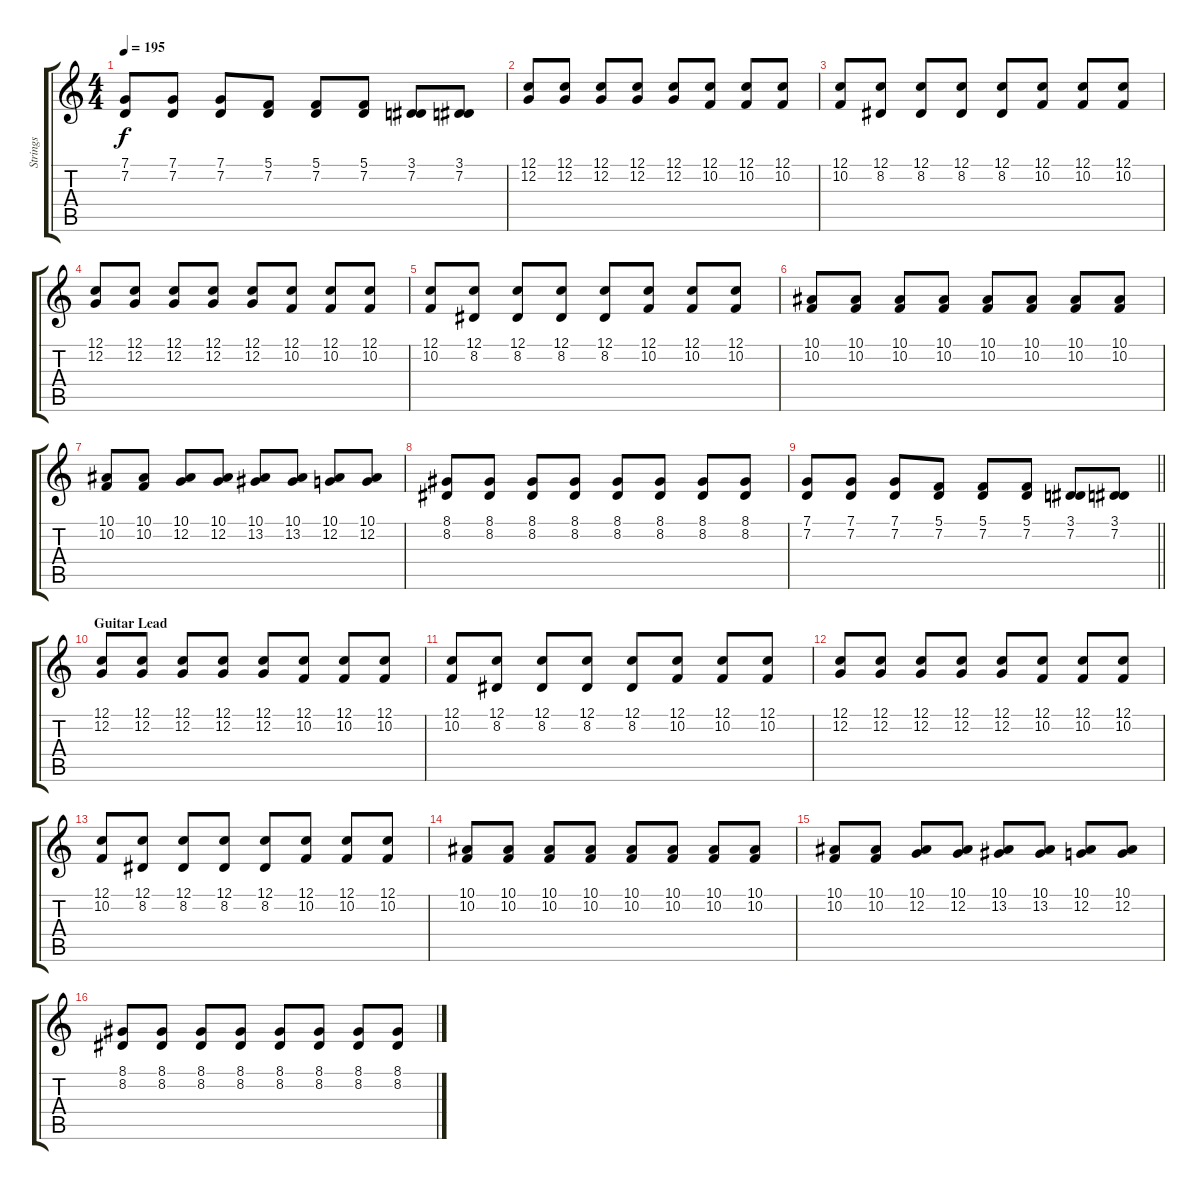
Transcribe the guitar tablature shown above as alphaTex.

\track ("Strings" "Strings") {instrument stringensemble1}
\staff {score tabs}
\tuning (C4 G3 Eb3 Bb2 F2 C2) {hide}
\ts (4 4)
\tempo 195
\clef g2
\ks c
(7.1 7.2).8{dy f} (7.1 7.2).8 (7.1 7.2).8 (5.1 7.2).8 (5.1 7.2).8 (5.1 7.2).8 (3.1 7.2).8 (3.1 7.2).8 |
(12.1 12.2).8 (12.1 12.2).8 (12.1 12.2).8 (12.1 12.2).8 (12.1 12.2).8 (12.1 10.2).8 (12.1 10.2).8 (12.1 10.2).8 |
(12.1 10.2).8 (12.1 8.2).8 (12.1 8.2).8 (12.1 8.2).8 (12.1 8.2).8 (12.1 10.2).8 (12.1 10.2).8 (12.1 10.2).8 |
(12.1 12.2).8 (12.1 12.2).8 (12.1 12.2).8 (12.1 12.2).8 (12.1 12.2).8 (12.1 10.2).8 (12.1 10.2).8 (12.1 10.2).8 |
(12.1 10.2).8 (12.1 8.2).8 (12.1 8.2).8 (12.1 8.2).8 (12.1 8.2).8 (12.1 10.2).8 (12.1 10.2).8 (12.1 10.2).8 |
(10.1 10.2).8 (10.1 10.2).8 (10.1 10.2).8 (10.1 10.2).8 (10.1 10.2).8 (10.1 10.2).8 (10.1 10.2).8 (10.1 10.2).8 |
(10.1 10.2).8 (10.1 10.2).8 (10.1 12.2).8 (10.1 12.2).8 (10.1 13.2).8 (10.1 13.2).8 (10.1 12.2).8 (10.1 12.2).8 |
(8.1 8.2).8 (8.1 8.2).8 (8.1 8.2).8 (8.1 8.2).8 (8.1 8.2).8 (8.1 8.2).8 (8.1 8.2).8 (8.1 8.2).8 |
\barLineRight lightlight
(7.1 7.2).8 (7.1 7.2).8 (7.1 7.2).8 (5.1 7.2).8 (5.1 7.2).8 (5.1 7.2).8 (3.1 7.2).8 (3.1 7.2).8 |
\section ("" "Guitar Lead")
(12.1 12.2).8 (12.1 12.2).8 (12.1 12.2).8 (12.1 12.2).8 (12.1 12.2).8 (12.1 10.2).8 (12.1 10.2).8 (12.1 10.2).8 |
(12.1 10.2).8 (12.1 8.2).8 (12.1 8.2).8 (12.1 8.2).8 (12.1 8.2).8 (12.1 10.2).8 (12.1 10.2).8 (12.1 10.2).8 |
(12.1 12.2).8 (12.1 12.2).8 (12.1 12.2).8 (12.1 12.2).8 (12.1 12.2).8 (12.1 10.2).8 (12.1 10.2).8 (12.1 10.2).8 |
(12.1 10.2).8 (12.1 8.2).8 (12.1 8.2).8 (12.1 8.2).8 (12.1 8.2).8 (12.1 10.2).8 (12.1 10.2).8 (12.1 10.2).8 |
(10.1 10.2).8 (10.1 10.2).8 (10.1 10.2).8 (10.1 10.2).8 (10.1 10.2).8 (10.1 10.2).8 (10.1 10.2).8 (10.1 10.2).8 |
(10.1 10.2).8 (10.1 10.2).8 (10.1 12.2).8 (10.1 12.2).8 (10.1 13.2).8 (10.1 13.2).8 (10.1 12.2).8 (10.1 12.2).8 |
(8.1 8.2).8 (8.1 8.2).8 (8.1 8.2).8 (8.1 8.2).8 (8.1 8.2).8 (8.1 8.2).8 (8.1 8.2).8 (8.1 8.2).8
